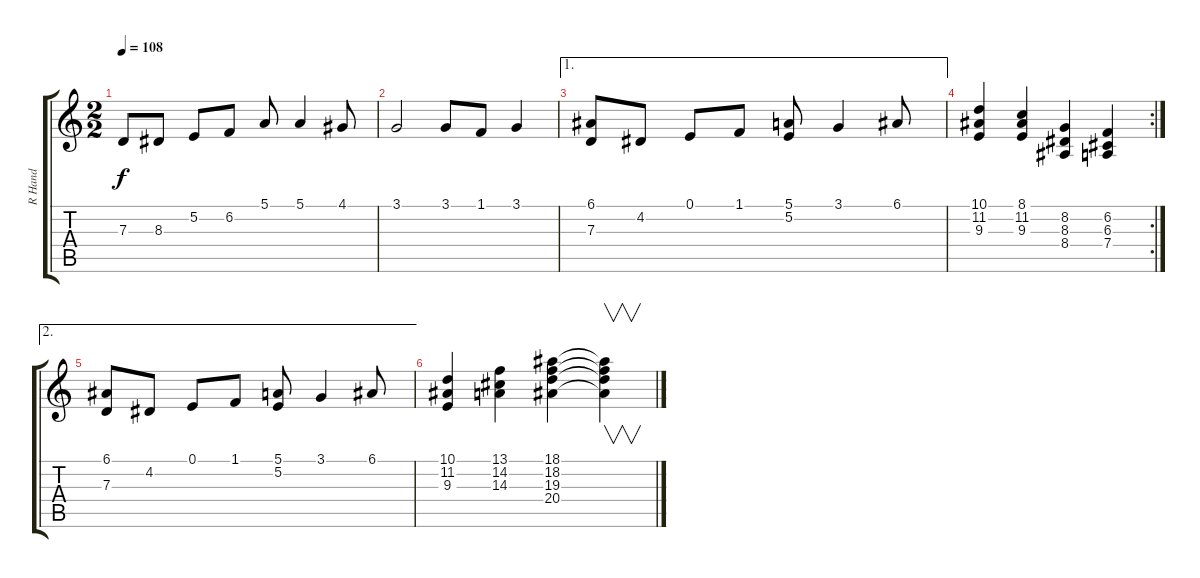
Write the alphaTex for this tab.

\track ("R Hand" "R Hand") {instrument acousticgrandpiano}
\staff {score tabs}
\tuning (E4 B3 G3 D3 A2 E2) {hide}
\ts (2 2)
\tempo 108
\clef g2
\ks c
7.3.8{dy f} 8.3.8 5.2.8 6.2.8 5.1.8 5.1.4 4.1.8 |
3.1.2 3.1.8 1.1.8 3.1.4 |
\ae 1
(6.1 7.3).8 4.2.8 0.1.8 1.1.8 (5.1 5.2).8 3.1.4 6.1.8 |
\rc 2
(10.1 11.2 9.3).4 (8.1 11.2 9.3).4 (8.2 8.3 8.4).4 (6.2 6.3 7.4).4 |
\ae 2
(6.1 7.3).8 4.2.8 0.1.8 1.1.8 (5.1 5.2).8 3.1.4 6.1.8 |
(10.1 11.2 9.3).4 (13.1 14.2 14.3).4 (18.1 18.2 19.3 20.4).4 (18.1{t} 18.2{t} 19.3{t} 20.4{t}).4{v}
